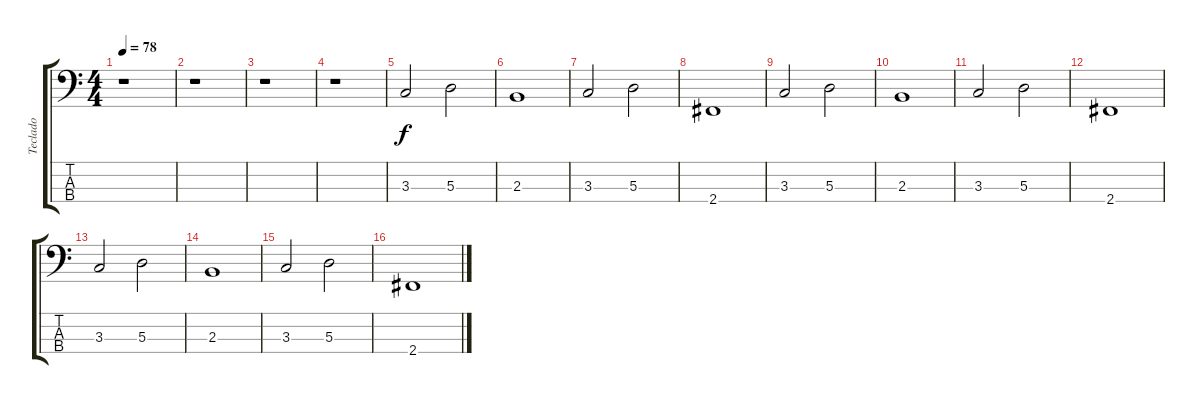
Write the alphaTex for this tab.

\track ("Teclado" "Teclado") {instrument contrabass}
\staff {score tabs}
\tuning (G2 D2 A1 E1) {hide}
\ts (4 4)
\tempo 78
\clef f4
\ks c
r.1{dy f instrument contrabass} |
r.1 |
r.1 |
r.1 |
3.3.2 5.3.2 |
2.3.1 |
3.3.2 5.3.2 |
2.4.1 |
3.3.2 5.3.2 |
2.3.1 |
3.3.2 5.3.2 |
2.4.1 |
3.3.2 5.3.2 |
2.3.1 |
3.3.2 5.3.2 |
2.4.1
